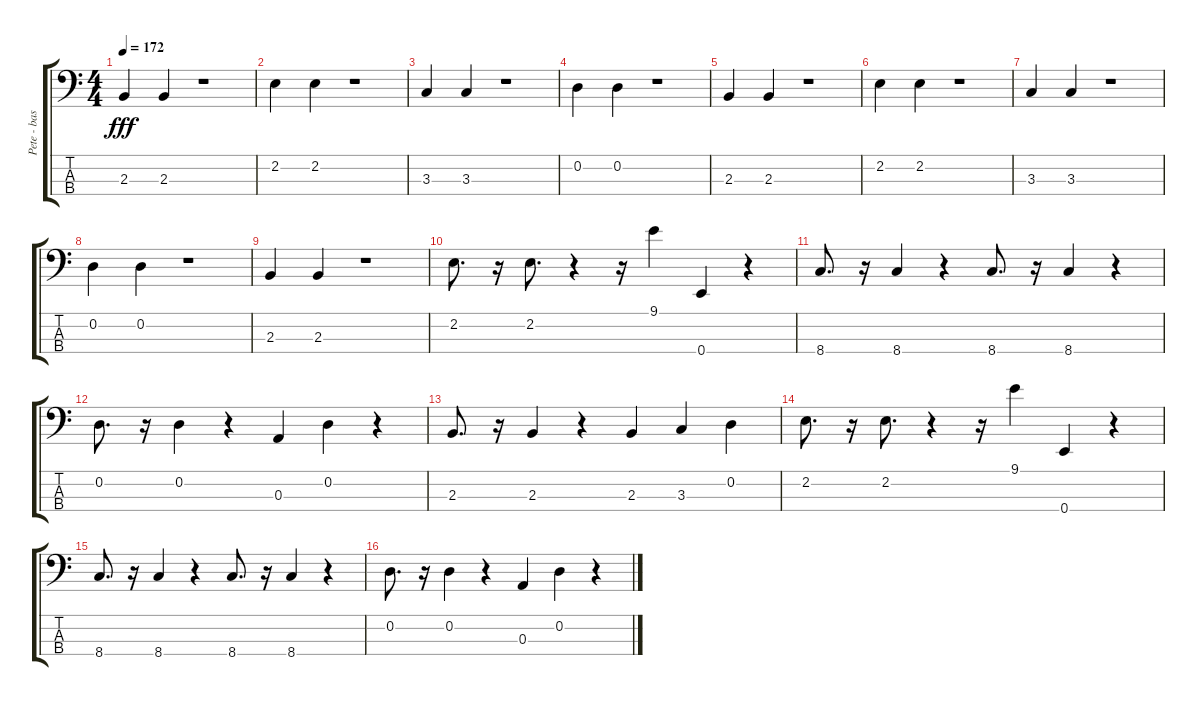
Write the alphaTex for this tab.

\track ("Pete - bass guitar" "Pete - bas") {instrument electricbassfinger}
\staff {score tabs}
\tuning (G2 D2 A1 E1) {hide}
\ts (4 4)
\tempo 172
\clef f4
\ks c
2.3.4{dy fff} 2.3.4 r.1 |
2.2.4 2.2.4 r.1 |
3.3.4 3.3.4 r.1 |
0.2.4 0.2.4 r.1 |
2.3.4 2.3.4 r.1 |
2.2.4 2.2.4 r.1 |
3.3.4 3.3.4 r.1 |
0.2.4 0.2.4 r.1 |
2.3.4 2.3.4 r.1 |
2.2.8{d} r.16 2.2.8{d} r.4 r.16 9.1.4 0.4.4 r.4 |
8.4.8{d} r.16 8.4.4 r.4 8.4.8{d} r.16 8.4.4 r.4 |
0.2.8{d} r.16 0.2.4 r.4 0.3.4 0.2.4 r.4 |
2.3.8{d} r.16 2.3.4 r.4 2.3.4 3.3.4 0.2.4 |
2.2.8{d} r.16 2.2.8{d} r.4 r.16 9.1.4 0.4.4 r.4 |
8.4.8{d} r.16 8.4.4 r.4 8.4.8{d} r.16 8.4.4 r.4 |
0.2.8{d} r.16 0.2.4 r.4 0.3.4 0.2.4 r.4
